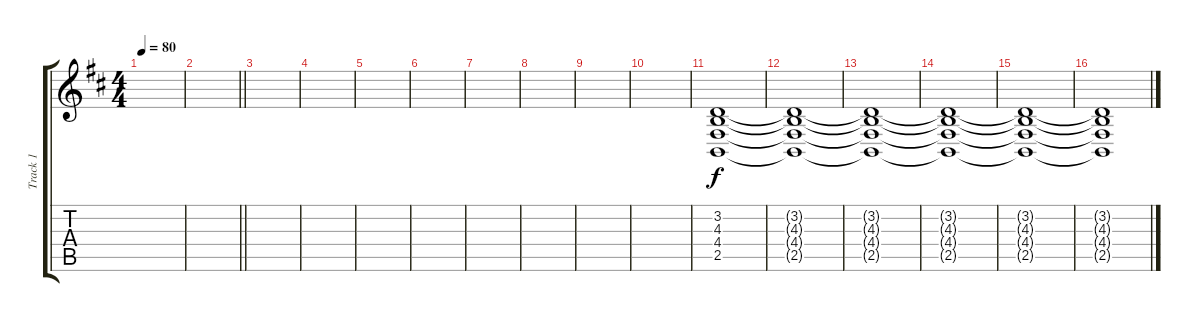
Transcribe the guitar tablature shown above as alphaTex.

\track ("Track 1" "Track 1") {instrument vibraphone}
\staff {score tabs}
\tuning (E4 B3 G3 D3 A2 E2) {hide}
\ts (4 4)
\tempo 80
\clef g2
\ks bminor
|
\barLineRight lightlight
|
|
|
|
|
|
|
|
|
(3.2 4.3 4.4 2.5).1{instrument fx8scifi} |
(3.2{t} 4.3{t} 4.4{t} 2.5{t}).1 |
(3.2{t} 4.3{t} 4.4{t} 2.5{t}).1 |
(3.2{t} 4.3{t} 4.4{t} 2.5{t}).1 |
(3.2{t} 4.3{t} 4.4{t} 2.5{t}).1 |
(3.2{t} 4.3{t} 4.4{t} 2.5{t}).1
